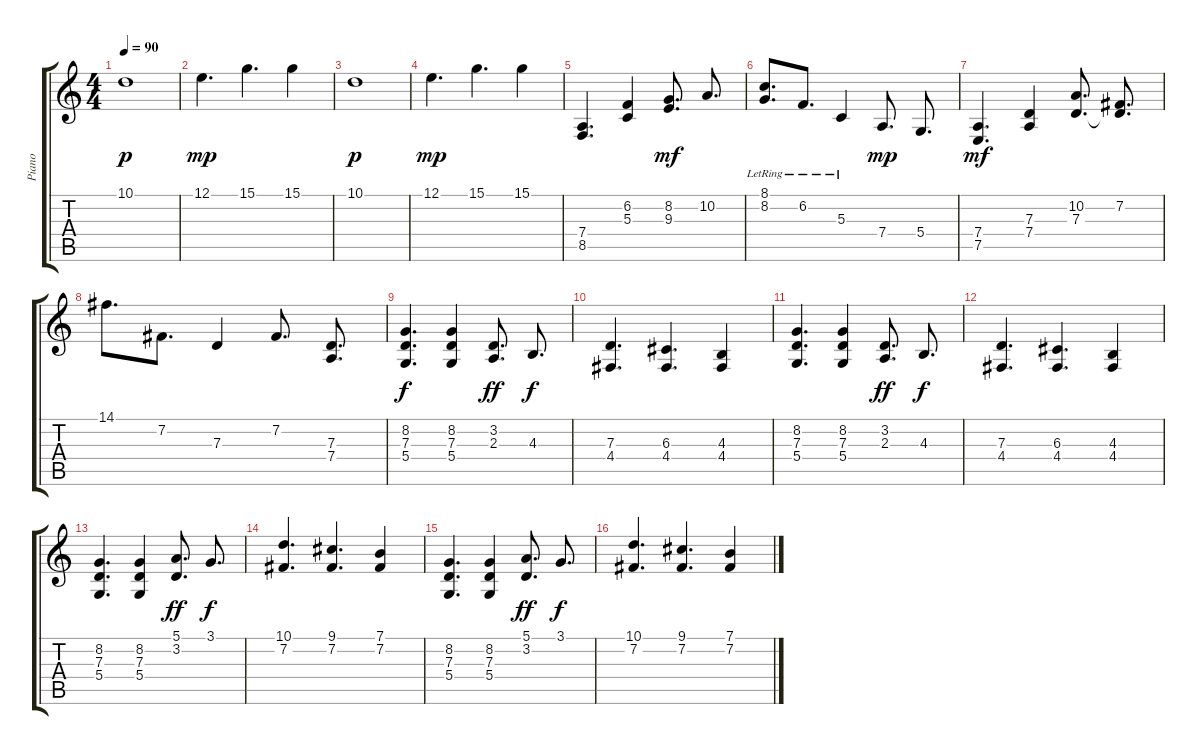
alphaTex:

\track ("Piano" "Piano") {instrument acousticgrandpiano}
\staff {score tabs}
\tuning (E4 B3 G3 D3 A2 E2) {hide}
\ts (4 4)
\tempo 90
\clef g2
\ks c
10.1.1{dy p} |
12.1.4{d dy mp} 15.1.4{d} 15.1.4 |
10.1.1{dy p} |
12.1.4{d dy mp} 15.1.4{d} 15.1.4 |
(7.4 8.5).4{d} (6.2 5.3).4 (8.2 9.3).8{d dy mf} 10.2.8{d} |
(8.1{lr} 8.2{lr}).8{d} 6.2{lr}.8{d} 5.3{lr}.4 7.4.8{d dy mp} 5.4.8{d} |
(7.4 7.5).4{d dy mf} (7.3 7.4).4 (10.2 7.3).8{d} (7.2 7.3{t}).8{d} |
14.1.8{d} 7.2.8{d} 7.3.4 7.2.8{d} (7.3 7.4).8{d} |
(8.2 7.3 5.4).4{d dy f} (8.2 7.3 5.4).4 (3.2 2.3).8{d dy ff} 4.3.8{d dy f} |
(7.3 4.4).4{d} (6.3 4.4).4{d} (4.3 4.4).4 |
(8.2 7.3 5.4).4{d} (8.2 7.3 5.4).4 (3.2 2.3).8{d dy ff} 4.3.8{d dy f} |
(7.3 4.4).4{d} (6.3 4.4).4{d} (4.3 4.4).4 |
(8.2 7.3 5.4).4{d} (8.2 7.3 5.4).4 (5.1 3.2).8{d dy ff} 3.1.8{d dy f} |
(10.1 7.2).4{d} (9.1 7.2).4{d} (7.1 7.2).4 |
(8.2 7.3 5.4).4{d} (8.2 7.3 5.4).4 (5.1 3.2).8{d dy ff} 3.1.8{d dy f} |
(10.1 7.2).4{d} (9.1 7.2).4{d} (7.1 7.2).4
